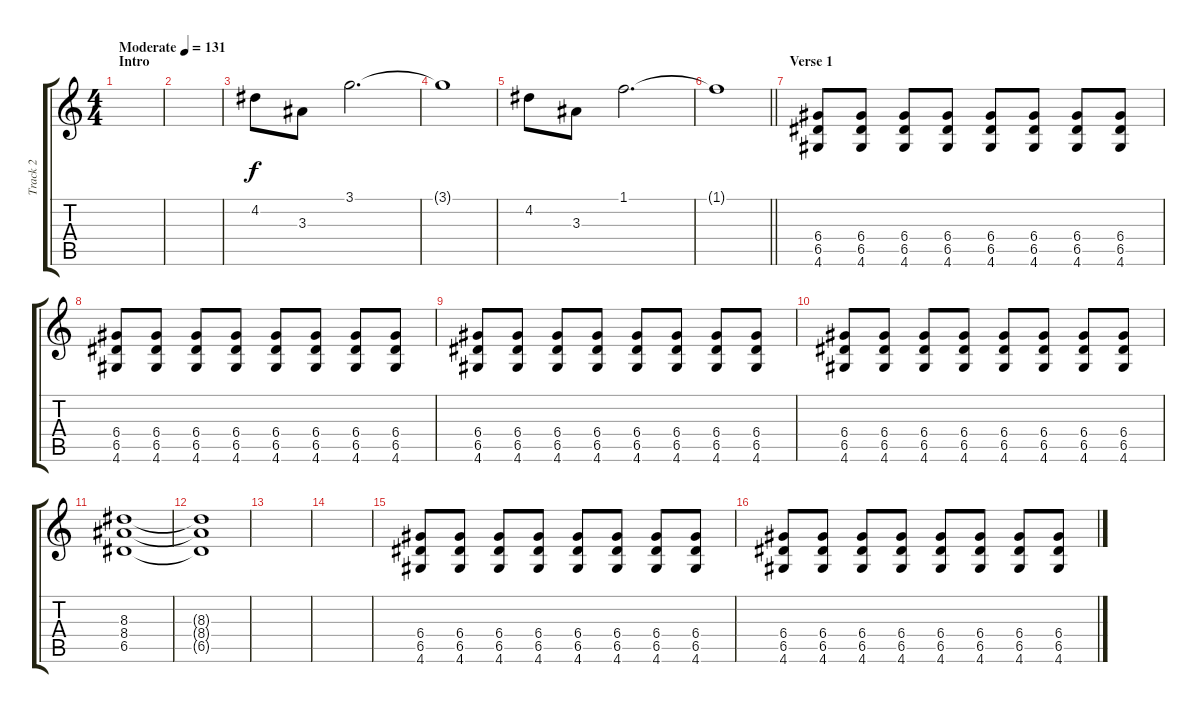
\track ("Track 2" "Track 2") {instrument overdrivenguitar}
\staff {score tabs}
\tuning (E4 B3 G3 D3 A2 E2) {hide}
\ts (4 4)
\section ("" "Intro")
\tempo (131 "Moderate")
\clef g2
\ks c
|
|
4.2.8 3.3.8 3.1.2{d} |
3.1{t}.1 |
4.2.8 3.3.8 1.1.2{d} |
\barLineRight lightlight
1.1{t}.1 |
\section ("" "Verse 1")
(6.4 6.5 4.6).8 (6.4 6.5 4.6).8 (6.4 6.5 4.6).8 (6.4 6.5 4.6).8 (6.4 6.5 4.6).8 (6.4 6.5 4.6).8 (6.4 6.5 4.6).8 (6.4 6.5 4.6).8 |
(6.4 6.5 4.6).8 (6.4 6.5 4.6).8 (6.4 6.5 4.6).8 (6.4 6.5 4.6).8 (6.4 6.5 4.6).8 (6.4 6.5 4.6).8 (6.4 6.5 4.6).8 (6.4 6.5 4.6).8 |
(6.4 6.5 4.6).8 (6.4 6.5 4.6).8 (6.4 6.5 4.6).8 (6.4 6.5 4.6).8 (6.4 6.5 4.6).8 (6.4 6.5 4.6).8 (6.4 6.5 4.6).8 (6.4 6.5 4.6).8 |
(6.4 6.5 4.6).8 (6.4 6.5 4.6).8 (6.4 6.5 4.6).8 (6.4 6.5 4.6).8 (6.4 6.5 4.6).8 (6.4 6.5 4.6).8 (6.4 6.5 4.6).8 (6.4 6.5 4.6).8 |
(8.3 8.4 6.5).1 |
(8.3{t} 8.4{t} 6.5{t}).1 |
|
|
(6.4 6.5 4.6).8 (6.4 6.5 4.6).8 (6.4 6.5 4.6).8 (6.4 6.5 4.6).8 (6.4 6.5 4.6).8 (6.4 6.5 4.6).8 (6.4 6.5 4.6).8 (6.4 6.5 4.6).8 |
(6.4 6.5 4.6).8 (6.4 6.5 4.6).8 (6.4 6.5 4.6).8 (6.4 6.5 4.6).8 (6.4 6.5 4.6).8 (6.4 6.5 4.6).8 (6.4 6.5 4.6).8 (6.4 6.5 4.6).8
